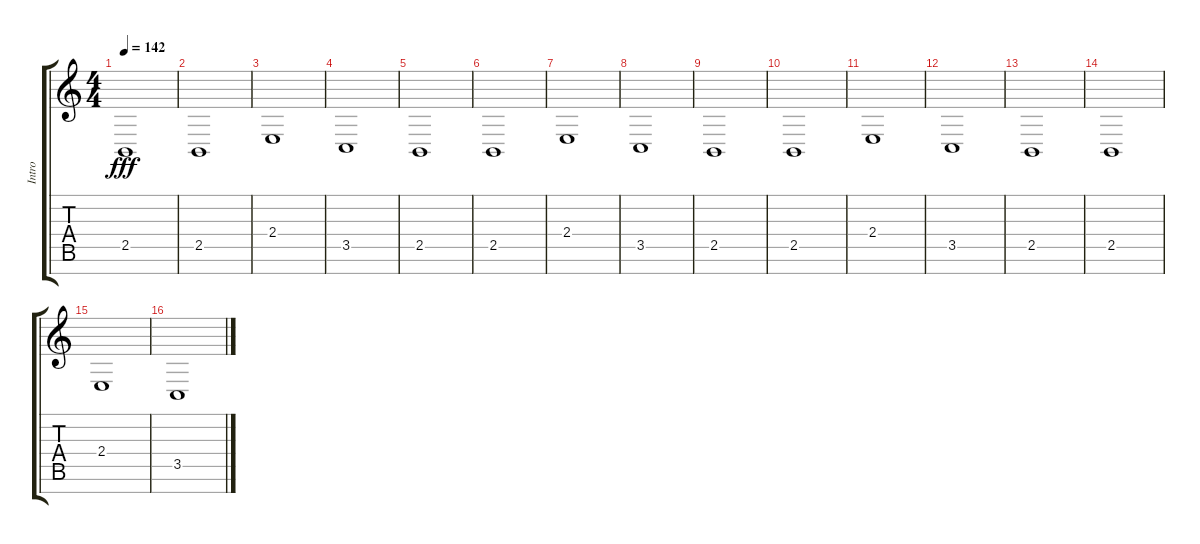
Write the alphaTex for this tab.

\track ("Intro" "Intro") {instrument churchorgan}
\staff {score tabs}
\tuning (E4 B3 G3 D3 A2 E2 B1) {hide}
\ts (4 4)
\tempo 142
\clef g2
\ks c
2.5.1{dy fff} |
2.5.1 |
2.4.1 |
3.5.1 |
2.5.1 |
2.5.1 |
2.4.1 |
3.5.1 |
2.5.1 |
2.5.1 |
2.4.1 |
3.5.1 |
2.5.1 |
2.5.1 |
2.4.1 |
3.5.1
